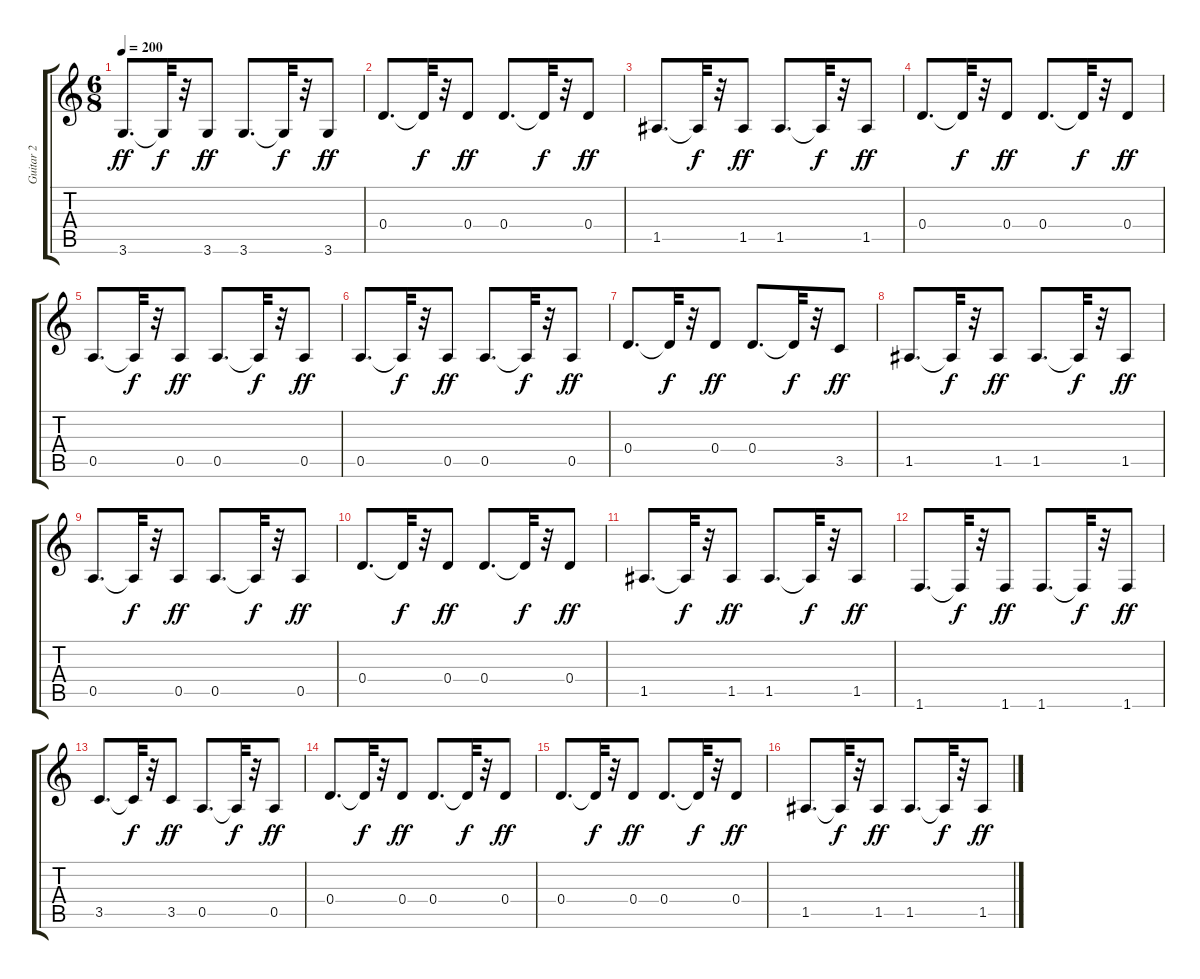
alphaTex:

\track ("Guitar 2" "Guitar 2") {instrument distortionguitar}
\staff {score tabs}
\tuning (E4 B3 G3 D3 A2 E2) {hide}
\ts (6 8)
\tempo 200
\clef g2
\ks c
3.6.8{d dy ff} 3.6{t}.32{dy f} r.32 3.6.8{dy ff} 3.6.8{d} 3.6{t}.32{dy f} r.32 3.6.8{dy ff} |
0.4.8{d} 0.4{t}.32{dy f} r.32 0.4.8{dy ff} 0.4.8{d} 0.4{t}.32{dy f} r.32 0.4.8{dy ff} |
1.5.8{d} 1.5{t}.32{dy f} r.32 1.5.8{dy ff} 1.5.8{d} 1.5{t}.32{dy f} r.32 1.5.8{dy ff} |
0.4.8{d} 0.4{t}.32{dy f} r.32 0.4.8{dy ff} 0.4.8{d} 0.4{t}.32{dy f} r.32 0.4.8{dy ff} |
0.5.8{d} 0.5{t}.32{dy f} r.32 0.5.8{dy ff} 0.5.8{d} 0.5{t}.32{dy f} r.32 0.5.8{dy ff} |
0.5.8{d} 0.5{t}.32{dy f} r.32 0.5.8{dy ff} 0.5.8{d} 0.5{t}.32{dy f} r.32 0.5.8{dy ff} |
0.4.8{d} 0.4{t}.32{dy f} r.32 0.4.8{dy ff} 0.4.8{d} 0.4{t}.32{dy f} r.32 3.5.8{dy ff} |
1.5.8{d} 1.5{t}.32{dy f} r.32 1.5.8{dy ff} 1.5.8{d} 1.5{t}.32{dy f} r.32 1.5.8{dy ff} |
0.5.8{d} 0.5{t}.32{dy f} r.32 0.5.8{dy ff} 0.5.8{d} 0.5{t}.32{dy f} r.32 0.5.8{dy ff} |
0.4.8{d} 0.4{t}.32{dy f} r.32 0.4.8{dy ff} 0.4.8{d} 0.4{t}.32{dy f} r.32 0.4.8{dy ff} |
1.5.8{d} 1.5{t}.32{dy f} r.32 1.5.8{dy ff} 1.5.8{d} 1.5{t}.32{dy f} r.32 1.5.8{dy ff} |
1.6.8{d} 1.6{t}.32{dy f} r.32 1.6.8{dy ff} 1.6.8{d} 1.6{t}.32{dy f} r.32 1.6.8{dy ff} |
3.5.8{d} 3.5{t}.32{dy f} r.32 3.5.8{dy ff} 0.5.8{d} 0.5{t}.32{dy f} r.32 0.5.8{dy ff} |
0.4.8{d} 0.4{t}.32{dy f} r.32 0.4.8{dy ff} 0.4.8{d} 0.4{t}.32{dy f} r.32 0.4.8{dy ff} |
0.4.8{d} 0.4{t}.32{dy f} r.32 0.4.8{dy ff} 0.4.8{d} 0.4{t}.32{dy f} r.32 0.4.8{dy ff} |
1.5.8{d} 1.5{t}.32{dy f} r.32 1.5.8{dy ff} 1.5.8{d} 1.5{t}.32{dy f} r.32 1.5.8{dy ff}
